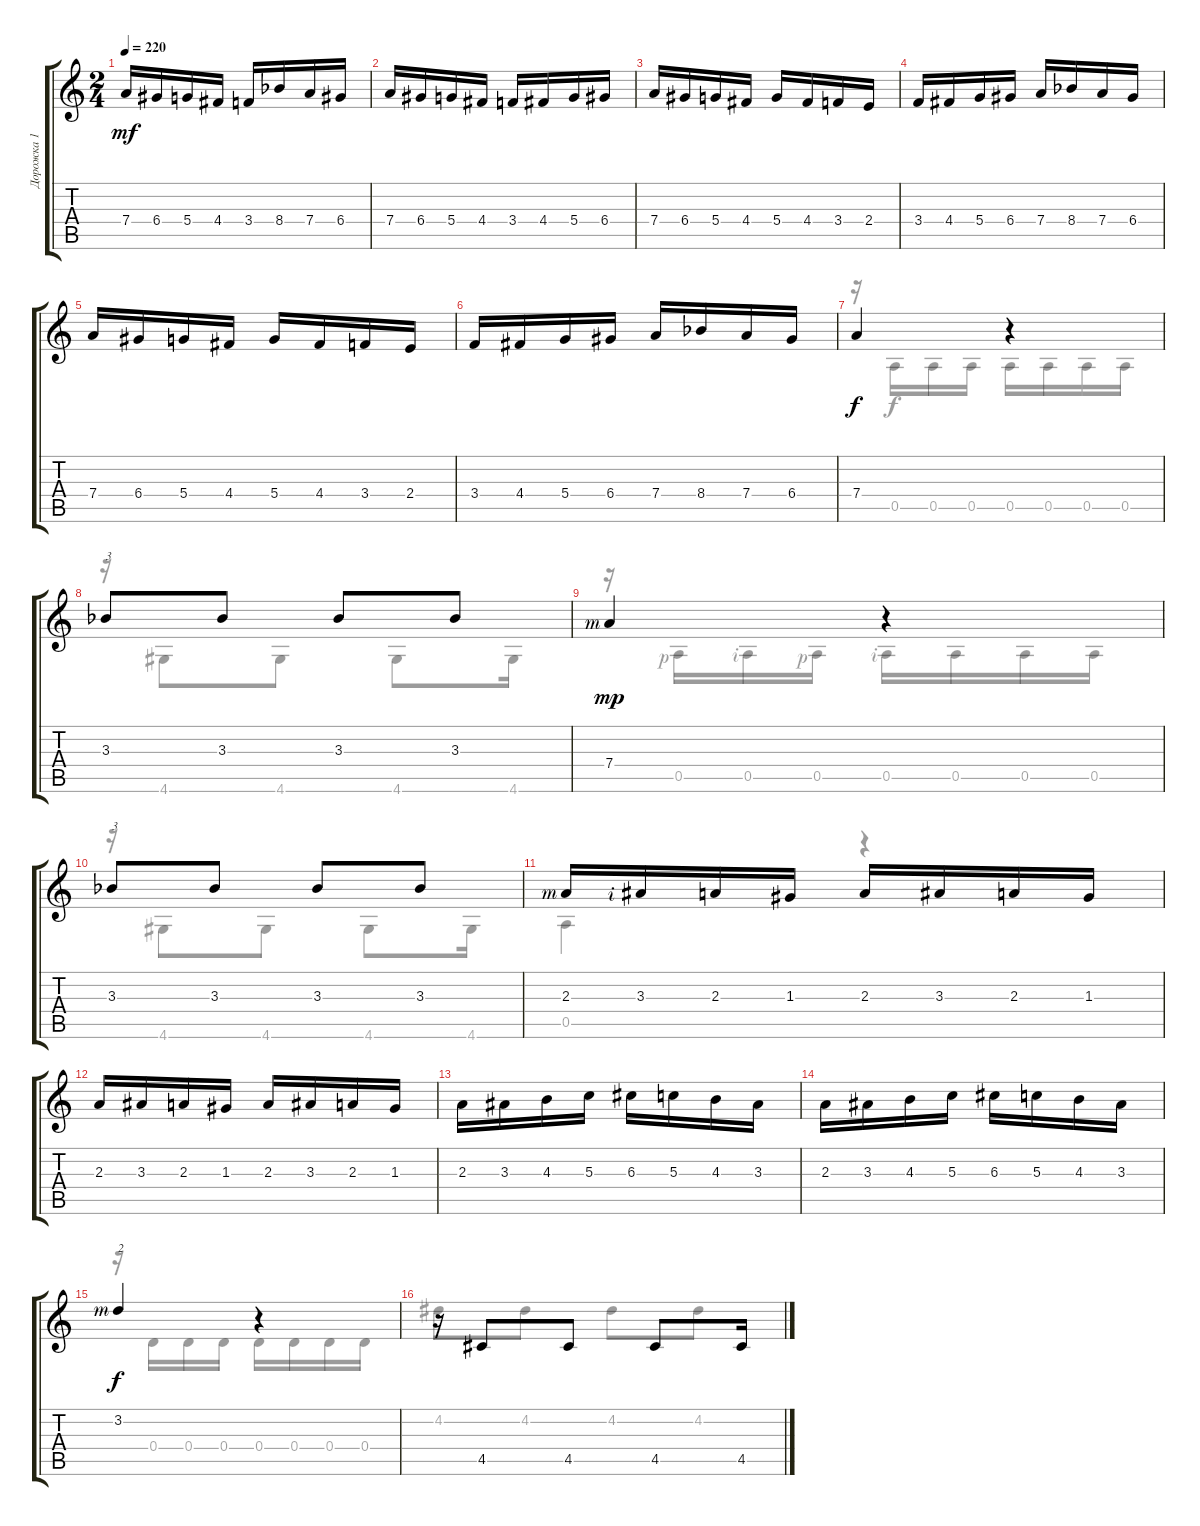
\track ("Дорожка 1" "Дорожка 1") {instrument acousticguitarsteel}
\staff {score tabs}
\tuning (E4 B3 G3 D3 A2 E2) {hide}
\voice
\ts (2 4)
\tempo 220
\clef g2
\ks c
7.4.16{lyrics (0 "") lyrics (1 "") lyrics (2 "") lyrics (3 "") lyrics (4 "") dy mf} 6.4.16{lyrics (0 "") lyrics (1 "") lyrics (2 "") lyrics (3 "") lyrics (4 "")} 5.4.16{lyrics (0 "") lyrics (1 "") lyrics (2 "") lyrics (3 "") lyrics (4 "")} 4.4.16{lyrics (0 "") lyrics (1 "") lyrics (2 "") lyrics (3 "") lyrics (4 "")} 3.4.16{lyrics (0 "") lyrics (1 "") lyrics (2 "") lyrics (3 "") lyrics (4 "")} 8.4{acc b}.16{lyrics (0 "") lyrics (1 "") lyrics (2 "") lyrics (3 "") lyrics (4 "")} 7.4.16{lyrics (0 "") lyrics (1 "") lyrics (2 "") lyrics (3 "") lyrics (4 "")} 6.4.16{lyrics (0 "") lyrics (1 "") lyrics (2 "") lyrics (3 "") lyrics (4 "")} |
7.4.16{lyrics (0 "") lyrics (1 "") lyrics (2 "") lyrics (3 "") lyrics (4 "")} 6.4.16{lyrics (0 "") lyrics (1 "") lyrics (2 "") lyrics (3 "") lyrics (4 "")} 5.4.16{lyrics (0 "") lyrics (1 "") lyrics (2 "") lyrics (3 "") lyrics (4 "")} 4.4.16{lyrics (0 "") lyrics (1 "") lyrics (2 "") lyrics (3 "") lyrics (4 "")} 3.4.16{lyrics (0 "") lyrics (1 "") lyrics (2 "") lyrics (3 "") lyrics (4 "")} 4.4.16{lyrics (0 "") lyrics (1 "") lyrics (2 "") lyrics (3 "") lyrics (4 "")} 5.4.16{lyrics (0 "") lyrics (1 "") lyrics (2 "") lyrics (3 "") lyrics (4 "")} 6.4.16{lyrics (0 "") lyrics (1 "") lyrics (2 "") lyrics (3 "") lyrics (4 "")} |
7.4.16{lyrics (0 "") lyrics (1 "") lyrics (2 "") lyrics (3 "") lyrics (4 "")} 6.4.16{lyrics (0 "") lyrics (1 "") lyrics (2 "") lyrics (3 "") lyrics (4 "")} 5.4.16{lyrics (0 "") lyrics (1 "") lyrics (2 "") lyrics (3 "") lyrics (4 "")} 4.4.16{lyrics (0 "") lyrics (1 "") lyrics (2 "") lyrics (3 "") lyrics (4 "")} 5.4.16{lyrics (0 "") lyrics (1 "") lyrics (2 "") lyrics (3 "") lyrics (4 "")} 4.4.16{lyrics (0 "") lyrics (1 "") lyrics (2 "") lyrics (3 "") lyrics (4 "")} 3.4.16{lyrics (0 "") lyrics (1 "") lyrics (2 "") lyrics (3 "") lyrics (4 "")} 2.4.16{lyrics (0 "") lyrics (1 "") lyrics (2 "") lyrics (3 "") lyrics (4 "")} |
3.4.16{lyrics (0 "") lyrics (1 "") lyrics (2 "") lyrics (3 "") lyrics (4 "")} 4.4.16{lyrics (0 "") lyrics (1 "") lyrics (2 "") lyrics (3 "") lyrics (4 "")} 5.4.16{lyrics (0 "") lyrics (1 "") lyrics (2 "") lyrics (3 "") lyrics (4 "")} 6.4.16{lyrics (0 "") lyrics (1 "") lyrics (2 "") lyrics (3 "") lyrics (4 "")} 7.4.16{lyrics (0 "") lyrics (1 "") lyrics (2 "") lyrics (3 "") lyrics (4 "")} 8.4{acc b}.16{lyrics (0 "") lyrics (1 "") lyrics (2 "") lyrics (3 "") lyrics (4 "")} 7.4.16{lyrics (0 "") lyrics (1 "") lyrics (2 "") lyrics (3 "") lyrics (4 "")} 6.4.16{lyrics (0 "") lyrics (1 "") lyrics (2 "") lyrics (3 "") lyrics (4 "")} |
7.4.16{lyrics (0 "") lyrics (1 "") lyrics (2 "") lyrics (3 "") lyrics (4 "")} 6.4.16{lyrics (0 "") lyrics (1 "") lyrics (2 "") lyrics (3 "") lyrics (4 "")} 5.4.16{lyrics (0 "") lyrics (1 "") lyrics (2 "") lyrics (3 "") lyrics (4 "")} 4.4.16{lyrics (0 "") lyrics (1 "") lyrics (2 "") lyrics (3 "") lyrics (4 "")} 5.4.16{lyrics (0 "") lyrics (1 "") lyrics (2 "") lyrics (3 "") lyrics (4 "")} 4.4.16{lyrics (0 "") lyrics (1 "") lyrics (2 "") lyrics (3 "") lyrics (4 "")} 3.4.16{lyrics (0 "") lyrics (1 "") lyrics (2 "") lyrics (3 "") lyrics (4 "")} 2.4.16{lyrics (0 "") lyrics (1 "") lyrics (2 "") lyrics (3 "") lyrics (4 "")} |
3.4.16{lyrics (0 "") lyrics (1 "") lyrics (2 "") lyrics (3 "") lyrics (4 "")} 4.4.16{lyrics (0 "") lyrics (1 "") lyrics (2 "") lyrics (3 "") lyrics (4 "")} 5.4.16{lyrics (0 "") lyrics (1 "") lyrics (2 "") lyrics (3 "") lyrics (4 "")} 6.4.16{lyrics (0 "") lyrics (1 "") lyrics (2 "") lyrics (3 "") lyrics (4 "")} 7.4.16{lyrics (0 "") lyrics (1 "") lyrics (2 "") lyrics (3 "") lyrics (4 "")} 8.4{acc b}.16{lyrics (0 "") lyrics (1 "") lyrics (2 "") lyrics (3 "") lyrics (4 "")} 7.4.16{lyrics (0 "") lyrics (1 "") lyrics (2 "") lyrics (3 "") lyrics (4 "")} 6.4.16 |
7.4.4{dy f} r.4 |
3.3{acc b}.8{txt "3"} 3.3{acc b}.8 3.3{acc b}.8 3.3{acc b}.8 |
7.4{rf 3}.4{dy mp} r.4 |
3.3{acc b}.8{txt "3"} 3.3{acc b}.8 3.3{acc b}.8 3.3{acc b}.8 |
2.3{rf 3}.16 3.3{rf 2}.16 2.3.16 1.3.16 2.3.16 3.3.16 2.3.16 1.3.16 |
2.3.16{beam Up} 3.3.16{beam Up} 2.3.16{beam Up} 1.3.16{beam Up} 2.3.16{beam Up} 3.3.16{beam Up} 2.3.16{beam Up} 1.3.16{beam Up} |
2.3.16 3.3.16 4.3.16 5.3.16 6.3.16 5.3.16 4.3.16 3.3.16 |
2.3.16 3.3.16 4.3.16 5.3.16 6.3.16 5.3.16 4.3.16 3.3.16 |
3.2{rf 3}.4{txt "2" dy f} r.4 |
r.16 4.5.8 4.5.8 4.5.8 4.5.16
\voice
\clef g2
\ottava regular
\simile none
\ks c
|
|
|
|
|
|
r.16 0.5.16 0.5.16 0.5.16 0.5.16 0.5.16 0.5.16 0.5.16 |
r.16 4.6.8 4.6.8 4.6.8 4.6.16 |
r.16 0.5{rf 1}.16 0.5{rf 2}.16 0.5{rf 1}.16 0.5{rf 2}.16 0.5.16 0.5.16 0.5.16 |
r.16 4.6.8 4.6.8 4.6.8 4.6.16 |
0.5.4 r.4 |
|
|
|
r.16 0.4.16 0.4.16 0.4.16 0.4.16 0.4.16 0.4.16 0.4.16 |
4.2.8 4.2.8 4.2.8 4.2.8
